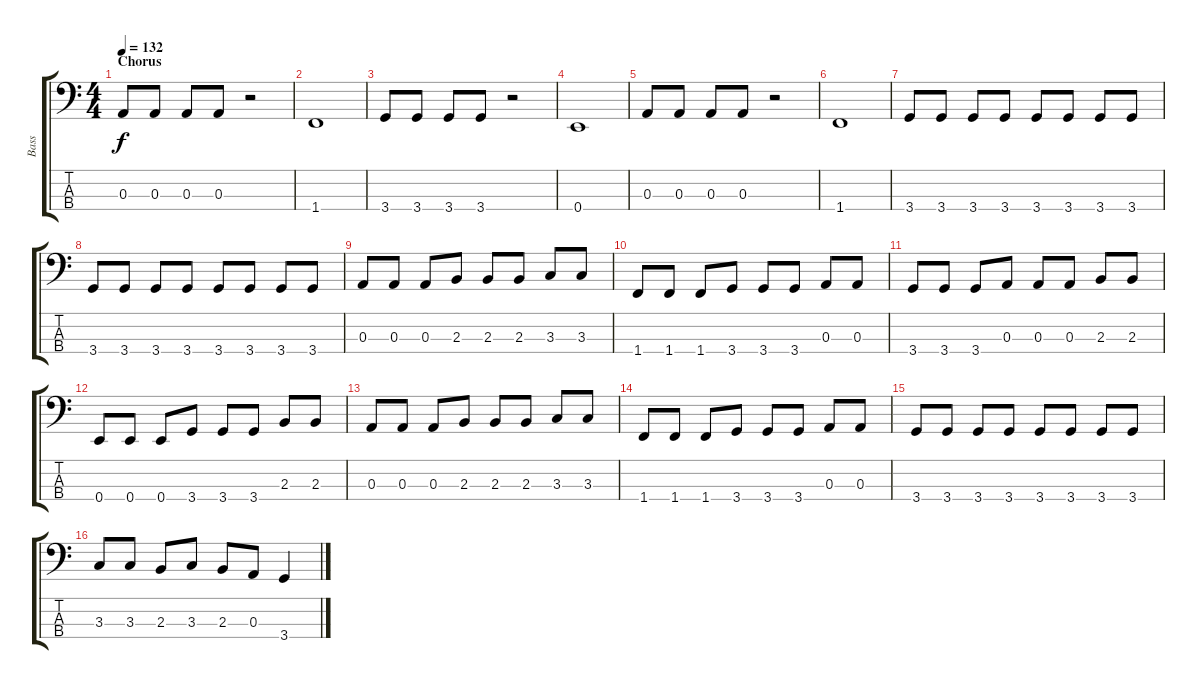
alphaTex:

\track ("Bass" "Bass") {instrument electricbassfinger}
\staff {score tabs}
\tuning (G2 D2 A1 E1) {hide}
\ts (4 4)
\section ("" "Chorus")
\tempo 132
\clef f4
\ks c
0.3.8{dy f} 0.3.8 0.3.8 0.3.8 r.2 |
1.4.1 |
3.4.8 3.4.8 3.4.8 3.4.8 r.2 |
0.4.1 |
0.3.8 0.3.8 0.3.8 0.3.8 r.2 |
1.4.1 |
3.4.8 3.4.8 3.4.8 3.4.8 3.4.8 3.4.8 3.4.8 3.4.8 |
3.4.8 3.4.8 3.4.8 3.4.8 3.4.8 3.4.8 3.4.8 3.4.8 |
0.3.8 0.3.8 0.3.8 2.3.8 2.3.8 2.3.8 3.3.8 3.3.8 |
1.4.8 1.4.8 1.4.8 3.4.8 3.4.8 3.4.8 0.3.8 0.3.8 |
3.4.8 3.4.8 3.4.8 0.3.8 0.3.8 0.3.8 2.3.8 2.3.8 |
0.4.8 0.4.8 0.4.8 3.4.8 3.4.8 3.4.8 2.3.8 2.3.8 |
0.3.8 0.3.8 0.3.8 2.3.8 2.3.8 2.3.8 3.3.8 3.3.8 |
1.4.8 1.4.8 1.4.8 3.4.8 3.4.8 3.4.8 0.3.8 0.3.8 |
3.4.8 3.4.8 3.4.8 3.4.8 3.4.8 3.4.8 3.4.8 3.4.8 |
3.3.8 3.3.8 2.3.8 3.3.8 2.3.8 0.3.8 3.4.4
